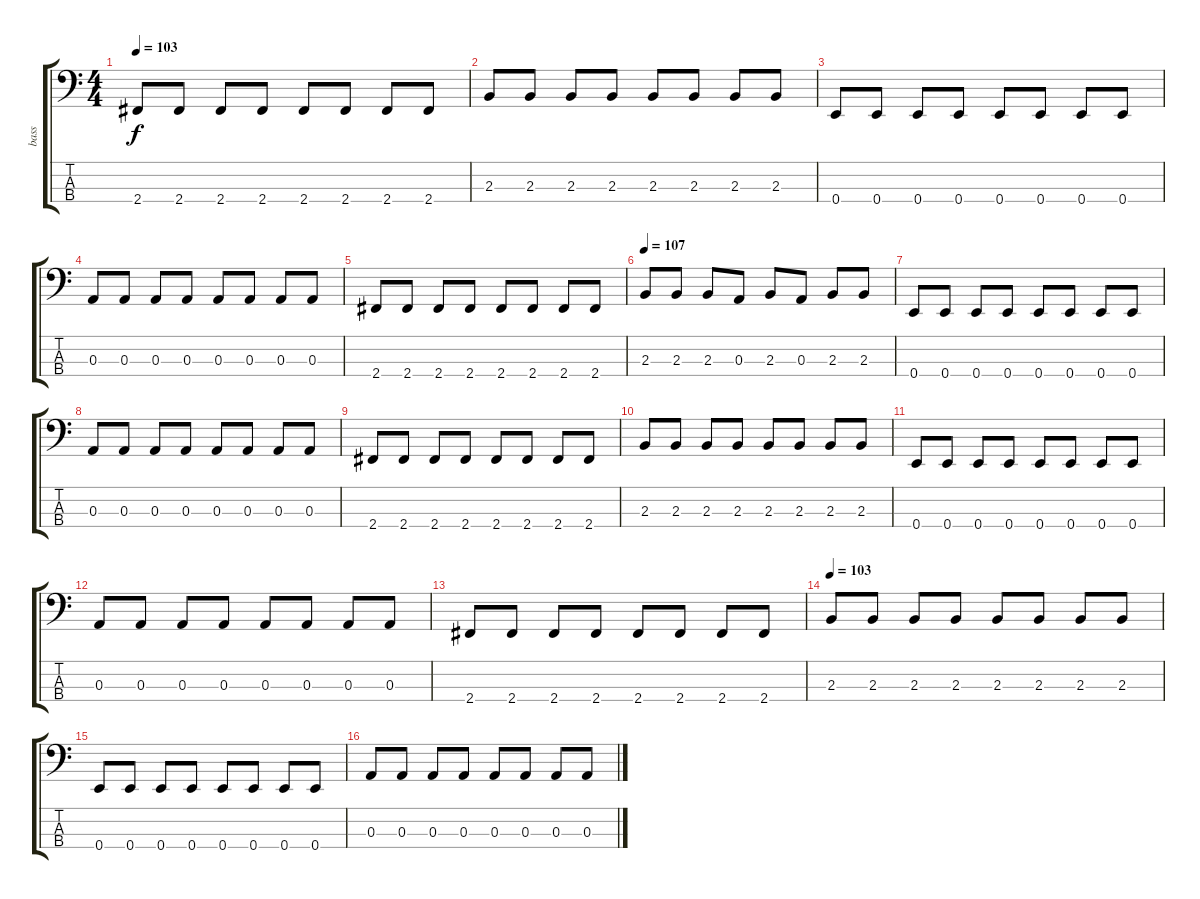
\track ("bass" "bass") {instrument electricbassfinger}
\staff {score tabs}
\tuning (G2 D2 A1 E1) {hide}
\ts (4 4)
\tempo 103
\clef f4
\ks c
2.4.8{dy f} 2.4.8 2.4.8 2.4.8 2.4.8 2.4.8 2.4.8 2.4.8 |
2.3.8 2.3.8 2.3.8 2.3.8 2.3.8 2.3.8 2.3.8 2.3.8 |
0.4.8 0.4.8 0.4.8 0.4.8 0.4.8 0.4.8 0.4.8 0.4.8 |
0.3.8 0.3.8 0.3.8 0.3.8 0.3.8 0.3.8 0.3.8 0.3.8 |
2.4.8 2.4.8 2.4.8 2.4.8 2.4.8 2.4.8 2.4.8 2.4.8 |
\tempo 107
2.3.8 2.3.8 2.3.8 0.3.8 2.3.8 0.3.8 2.3.8 2.3.8 |
0.4.8 0.4.8 0.4.8 0.4.8 0.4.8 0.4.8 0.4.8 0.4.8 |
0.3.8 0.3.8 0.3.8 0.3.8 0.3.8 0.3.8 0.3.8 0.3.8 |
2.4.8 2.4.8 2.4.8 2.4.8 2.4.8 2.4.8 2.4.8 2.4.8 |
2.3.8 2.3.8 2.3.8 2.3.8 2.3.8 2.3.8 2.3.8 2.3.8 |
0.4.8 0.4.8 0.4.8 0.4.8 0.4.8 0.4.8 0.4.8 0.4.8 |
0.3.8 0.3.8 0.3.8 0.3.8 0.3.8 0.3.8 0.3.8 0.3.8 |
2.4.8 2.4.8 2.4.8 2.4.8 2.4.8 2.4.8 2.4.8 2.4.8 |
\tempo 103
2.3.8 2.3.8 2.3.8 2.3.8 2.3.8 2.3.8 2.3.8 2.3.8 |
0.4.8 0.4.8 0.4.8 0.4.8 0.4.8 0.4.8 0.4.8 0.4.8 |
0.3.8 0.3.8 0.3.8 0.3.8 0.3.8 0.3.8 0.3.8 0.3.8
